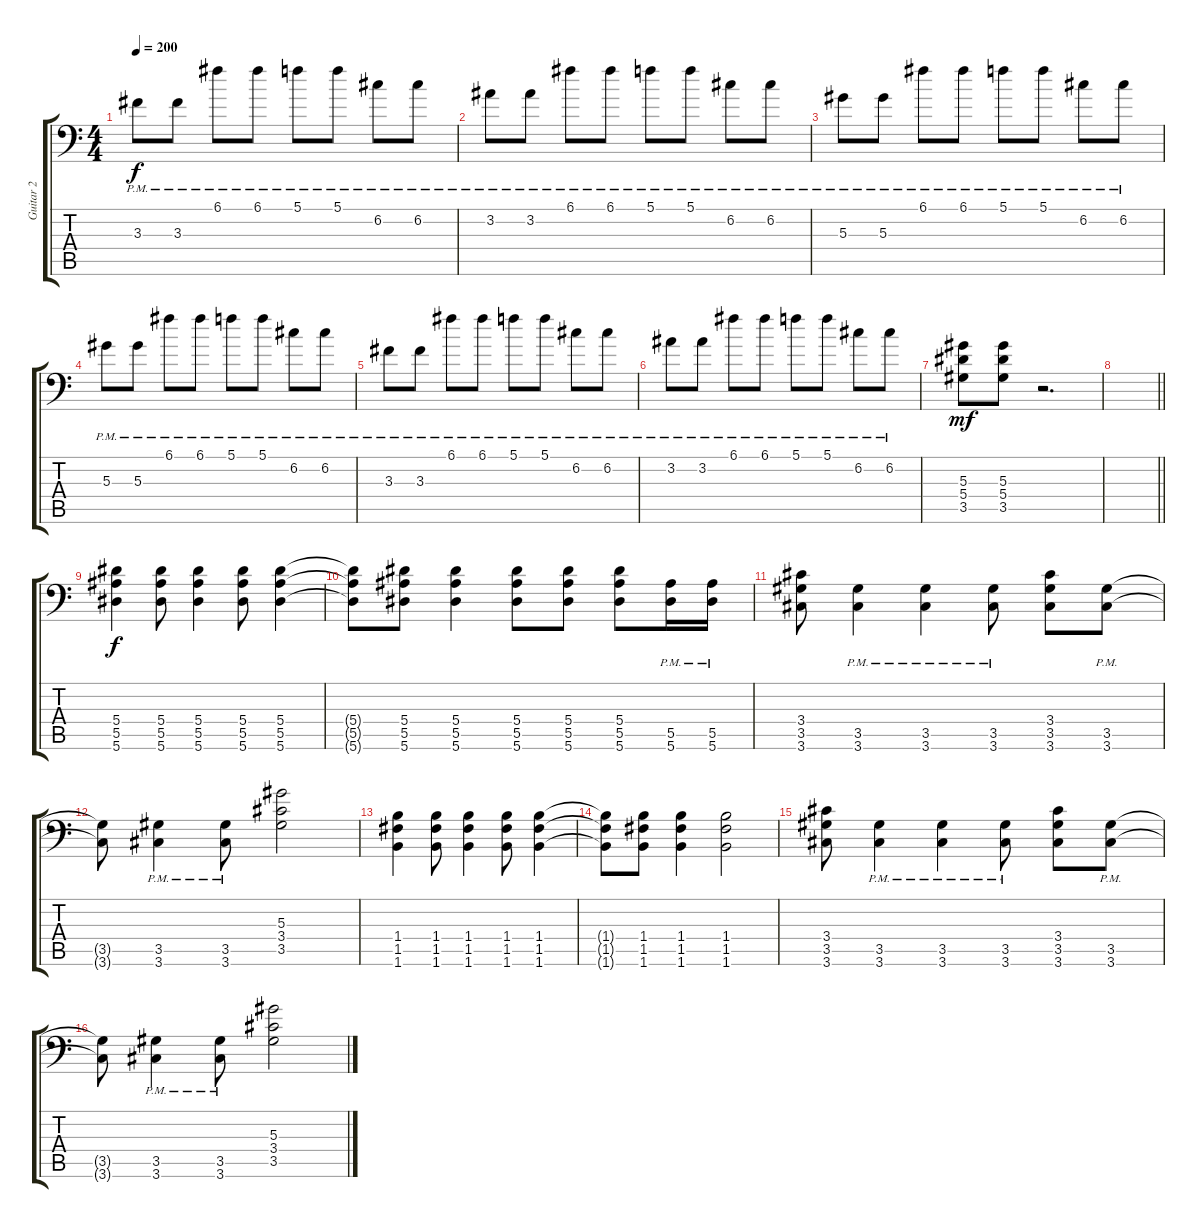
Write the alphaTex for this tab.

\track ("Guitar 2" "Guitar 2") {instrument overdrivenguitar}
\staff {score tabs}
\tuning (C4 G3 Eb3 Bb2 F2 Bb1) {hide}
\ts (4 4)
\tempo 200
\clef f4
\ks c
3.3{pm}.8{dy f} 3.3{pm}.8 6.1{pm}.8 6.1{pm}.8 5.1{pm}.8 5.1{pm}.8 6.2{pm}.8 6.2{pm}.8 |
3.2{pm}.8 3.2{pm}.8 6.1{pm}.8 6.1{pm}.8 5.1{pm}.8 5.1{pm}.8 6.2{pm}.8 6.2{pm}.8 |
5.3{pm}.8 5.3{pm}.8 6.1{pm}.8 6.1{pm}.8 5.1{pm}.8 5.1{pm}.8 6.2{pm}.8 6.2{pm}.8 |
5.3{pm}.8 5.3{pm}.8 6.1{pm}.8 6.1{pm}.8 5.1{pm}.8 5.1{pm}.8 6.2{pm}.8 6.2{pm}.8 |
3.3{pm}.8 3.3{pm}.8 6.1{pm}.8 6.1{pm}.8 5.1{pm}.8 5.1{pm}.8 6.2{pm}.8 6.2{pm}.8 |
3.2{pm}.8 3.2{pm}.8 6.1{pm}.8 6.1{pm}.8 5.1{pm}.8 5.1{pm}.8 6.2{pm}.8 6.2{pm}.8 |
(5.3 5.4 3.5).8{dy mf} (5.3 5.4 3.5).8 r.2{d} |
\barLineRight lightlight
|
\section ("" "")
(5.4 5.5 5.6).4{dy f} (5.4 5.5 5.6).8 (5.4 5.5 5.6).4 (5.4 5.5 5.6).8 (5.4 5.5 5.6).4 |
(5.4{t} 5.5{t} 5.6{t}).8 (5.4 5.5 5.6).8 (5.4 5.5 5.6).4 (5.4 5.5 5.6).8 (5.4 5.5 5.6).8 (5.4 5.5 5.6).8 (5.5{pm} 5.6{pm}).16 (5.5{pm} 5.6{pm}).16 |
(3.4 3.5 3.6).8 (3.5{pm} 3.6{pm}).4 (3.5{pm} 3.6{pm}).4 (3.5{pm} 3.6{pm}).8 (3.4 3.5 3.6).8 (3.5{pm} 3.6{pm}).8 |
(3.5{t} 3.6{t}).8 (3.5{pm} 3.6{pm}).4 (3.5{pm} 3.6{pm}).8 (5.3 3.4 3.5).2 |
(1.4 1.5 1.6).4 (1.4 1.5 1.6).8 (1.4 1.5 1.6).4 (1.4 1.5 1.6).8 (1.4 1.5 1.6).4 |
(1.4{t} 1.5{t} 1.6{t}).8 (1.4 1.5 1.6).8 (1.4 1.5 1.6).4 (1.4 1.5 1.6).2 |
(3.4 3.5 3.6).8 (3.5{pm} 3.6{pm}).4 (3.5{pm} 3.6{pm}).4 (3.5{pm} 3.6{pm}).8 (3.4 3.5 3.6).8 (3.5{pm} 3.6{pm}).8 |
(3.5{t} 3.6{t}).8 (3.5{pm} 3.6{pm}).4 (3.5{pm} 3.6{pm}).8 (5.3 3.4 3.5).2
